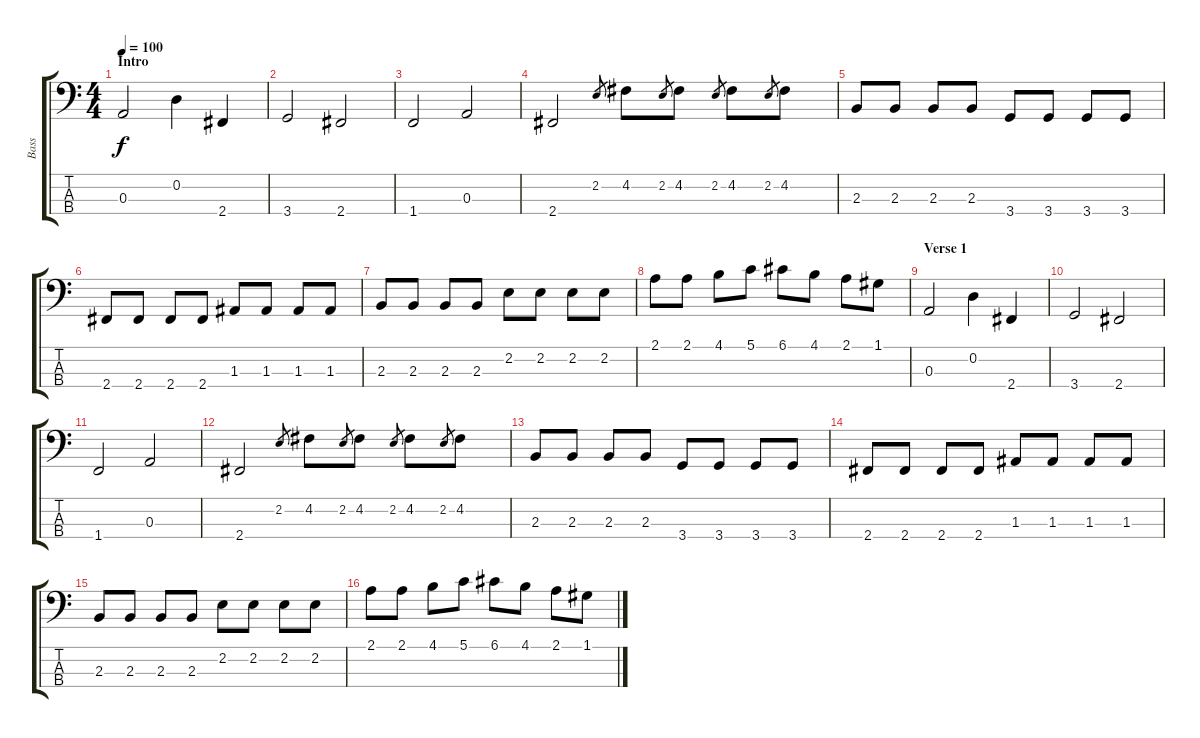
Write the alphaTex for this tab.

\track ("Bass" "Bass") {instrument electricbassfinger}
\staff {score tabs}
\tuning (G2 D2 A1 E1) {hide}
\ts (4 4)
\section ("" "Intro")
\tempo 100
\clef f4
\ks c
0.3.2{dy f instrument electricbassfinger} 0.2.4 2.4.4 |
3.4.2 2.4.2 |
1.4.2 0.3.2 |
2.4.2 2.2.8{gr} 4.2.8 2.2.8{gr} 4.2.8 2.2.8{gr} 4.2.8 2.2.8{gr} 4.2.8 |
2.3.8 2.3.8 2.3.8 2.3.8 3.4.8 3.4.8 3.4.8 3.4.8 |
2.4.8 2.4.8 2.4.8 2.4.8 1.3.8 1.3.8 1.3.8 1.3.8 |
2.3.8 2.3.8 2.3.8 2.3.8 2.2.8 2.2.8 2.2.8 2.2.8 |
2.1.8 2.1.8 4.1.8 5.1.8 6.1.8 4.1.8 2.1.8 1.1.8 |
\section ("" "Verse 1")
0.3.2 0.2.4 2.4.4 |
3.4.2 2.4.2 |
1.4.2 0.3.2 |
2.4.2 2.2.8{gr} 4.2.8 2.2.8{gr} 4.2.8 2.2.8{gr} 4.2.8 2.2.8{gr} 4.2.8 |
2.3.8 2.3.8 2.3.8 2.3.8 3.4.8 3.4.8 3.4.8 3.4.8 |
2.4.8 2.4.8 2.4.8 2.4.8 1.3.8 1.3.8 1.3.8 1.3.8 |
2.3.8 2.3.8 2.3.8 2.3.8 2.2.8 2.2.8 2.2.8 2.2.8 |
2.1.8 2.1.8 4.1.8 5.1.8 6.1.8 4.1.8 2.1.8 1.1.8
